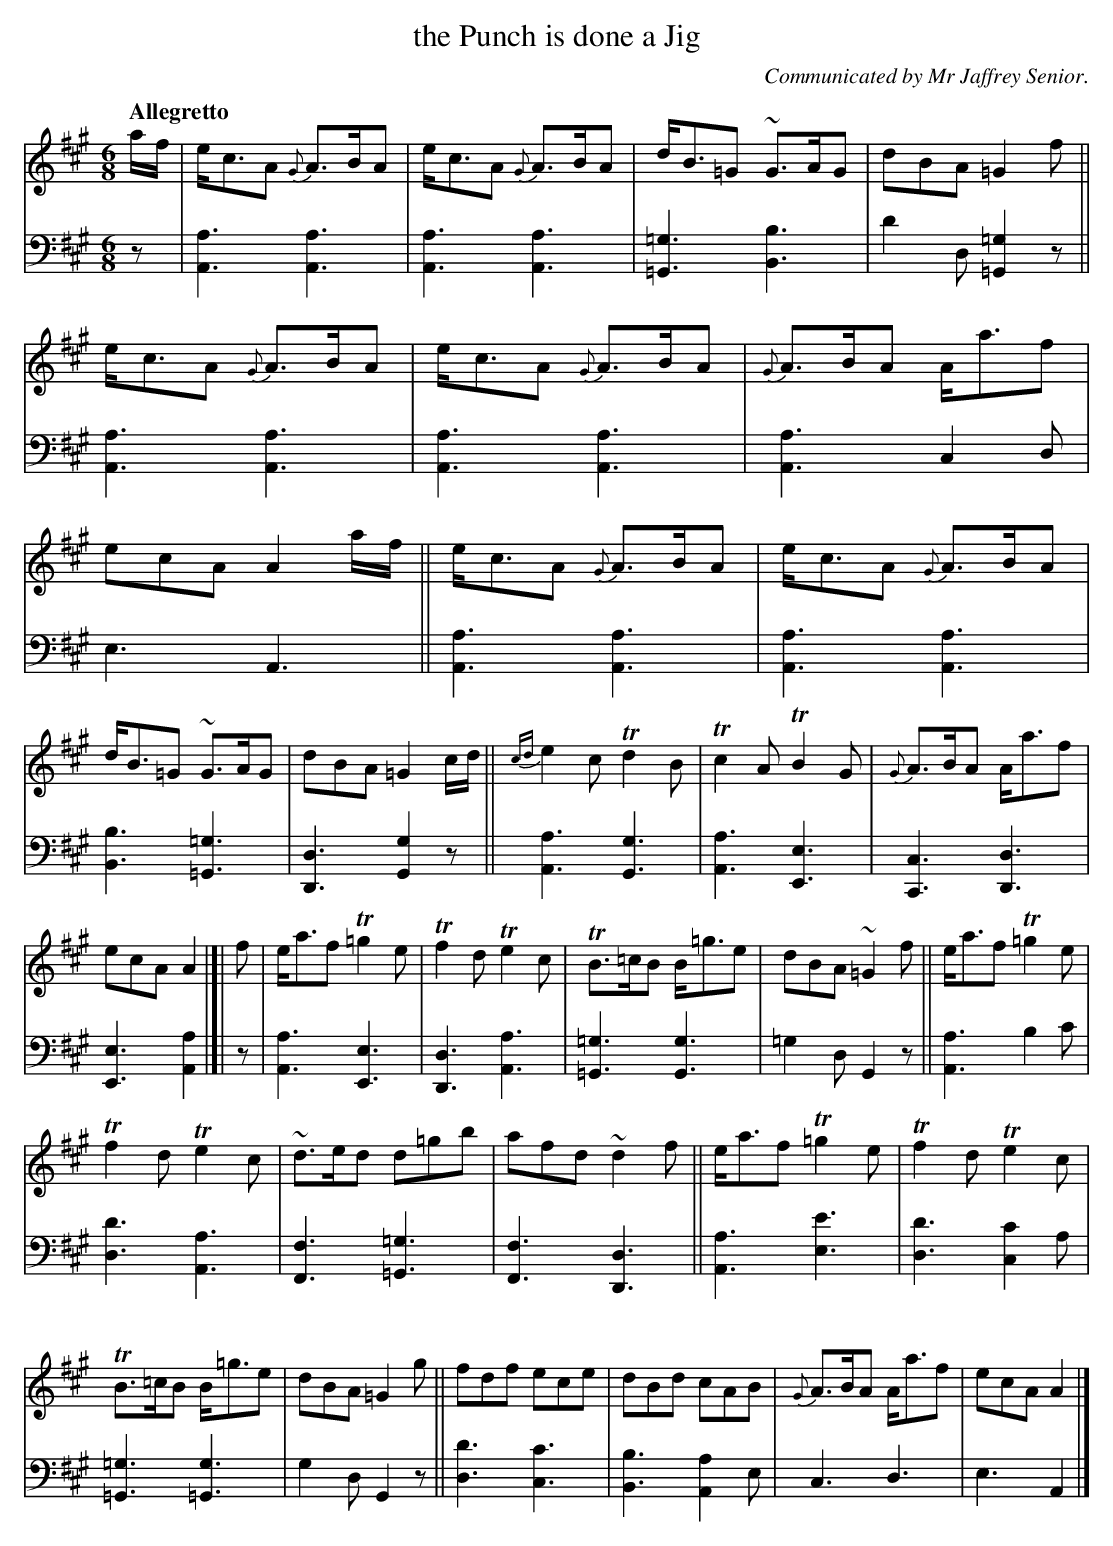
X:1
T: the Punch is done a Jig
O: Communicated by Mr Jaffrey Senior.
M: 6/8
L: 1/8
Q: "Allegretto"
K: A
V: 1 staves=2
a/f/ |\
e<cA {G}A>BA | e<cA {G}A>BA | d<B=G ~G>AG | dBA =G2f ||\
e<cA {G}A>BA | e<cA {G}A>BA | {G}A>BA A<af | ecA A2 a/f/ ||\
e<cA {G}A>BA | e<cA {G}A>BA |
                              d<B=G ~G>AG | dBA =G2 c/d/ ||\
{cd}e2c Td2B | Tc2A TB2G | {G}A>BA A<af | ecA A2 |[| f |\
e<af T=g2e | Tf2d Te2c | TB>=cB B<=ge | dBA ~=G2f ||\
e<af T=g2e |
             Tf2d Te2c | ~d>ed d=gb | afd ~d2f ||\
e<af T=g2e | Tf2d Te2c | TB>=cB B<=ge | dBA =G2g ||\
fdf ece | dBd cAB | {G}A>BA A<af | ecA A2 |]
V: 2 clef=bass middle=d
z |\
[a3A3] [a3A3] | [a3A3][a3A3] | [=g3=G3] [b3B3] | d'2d [=g2=G2]z ||\
[a3A3] [a3A3] | [a3A3][a3A3] | [a3A3] c2d | e3 A3 ||\
[a3A3] [a3A3] |
                [a3A3] [a3A3] | [b3B3] [=g3=G3] | [d3D3] [g2G2]z ||\
[a3A3] [g3G3] | [a3A3] [e3E3] | [c3C3] [d3D3] | [e3E3] [a2A2] |[| z |\
[a3A3] [e3E3] | [d3D3] [a3A3] | [=g3=G3] [g3G3] | =g2d G2z ||\
[a3A3] b2c' |
              [d'3d3] [a3A3] | [f3F3] [=g3=G3] | [f3F3] [d3D3] ||\
[a3A3] [e'3e3] | [d'3d3] [c'2c2]a | [=g3=G3] [g3=G3] | g2d G2z ||
[d'3d3] [c'3c3] | [b3B3] [a2A2]e | c3 d3 | e3 A2 |]
